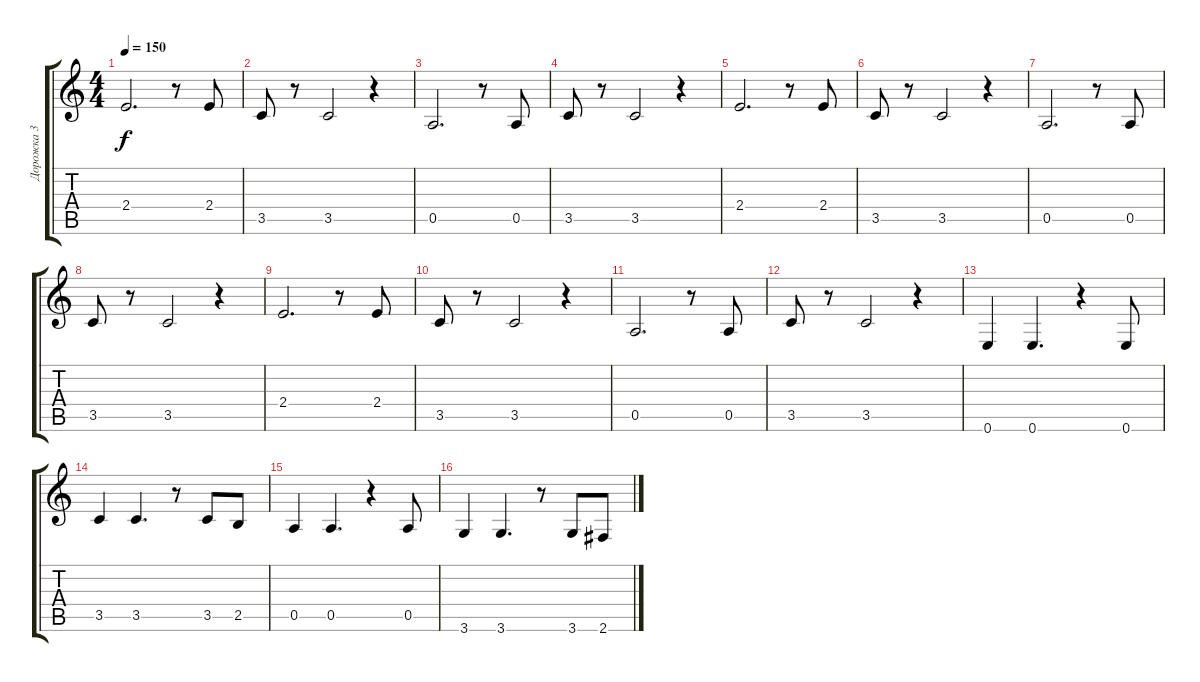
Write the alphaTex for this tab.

\track ("Дорожка 3" "Дорожка 3") {instrument acousticguitarsteel}
\staff {score tabs}
\tuning (E4 B3 G3 D3 A2 E2) {hide}
\ts (4 4)
\tempo 150
\clef g2
\ks c
2.4.2{d dy f} r.8 2.4.8 |
3.5.8 r.8 3.5.2 r.4 |
0.5.2{d} r.8 0.5.8 |
3.5.8 r.8 3.5.2 r.4 |
2.4.2{d} r.8 2.4.8 |
3.5.8 r.8 3.5.2 r.4 |
0.5.2{d} r.8 0.5.8 |
3.5.8 r.8 3.5.2 r.4 |
2.4.2{d} r.8 2.4.8 |
3.5.8 r.8 3.5.2 r.4 |
0.5.2{d} r.8 0.5.8 |
3.5.8 r.8 3.5.2 r.4 |
0.6.4 0.6.4{d} r.4 0.6.8 |
3.5.4 3.5.4{d} r.8 3.5.8 2.5.8 |
0.5.4 0.5.4{d} r.4 0.5.8 |
3.6.4 3.6.4{d} r.8 3.6.8 2.6.8
